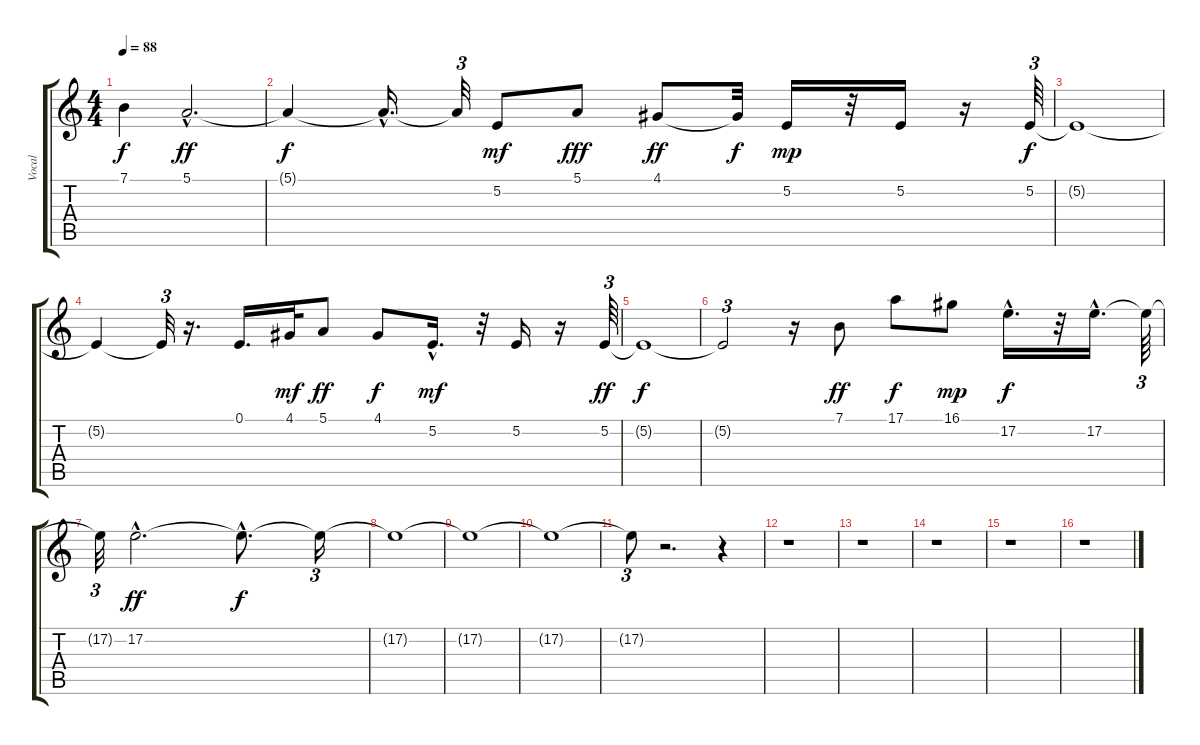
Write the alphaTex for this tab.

\track ("Vocal" "Vocal") {instrument flute}
\staff {score tabs}
\tuning (E4 B3 G3 D3 A2 E2) {hide}
\ts (4 4)
\tempo 88
\clef g2
\ks c
7.1.4{dy f} 5.1{hac}.2{d dy ff} |
5.1{t}.4{dy f} 5.1{hac t}.16{d} 5.1{t}.32{tu (3 2)} 5.2.8{dy mf} 5.1.8{dy fff} 4.1.8{dy ff} 4.1{t}.32{dy f} 5.2.16{dy mp} r.32 5.2.16 r.16 5.2.64{tu (3 2) dy f} |
5.2{t}.1 |
5.2{t}.4 5.2{t}.32{tu (3 2)} r.16{d} 0.1.16{d} 4.1.32{dy mf} 5.1.8{dy ff} 4.1.8{dy f} 5.2{hac}.16{d dy mf} r.32 5.2.16 r.16 5.2.64{tu (3 2) dy ff} |
5.2{t}.1{dy f} |
5.2{t}.2{tu (3 2)} r.16 7.1.8{dy ff} 17.1.8{dy f} 16.1.8{dy mp} 17.2{hac}.16{d dy f} r.32 17.2{hac}.16{d} 17.2{t}.64{tu (3 2)} |
17.2{t}.32{tu (3 2)} 17.2{hac}.2{d dy ff} 17.2{hac t}.8{d dy f} 17.2{t}.16{tu (3 2)} |
17.2{t}.1 |
17.2{t}.1 |
17.2{t}.1 |
17.2{t}.8{tu (3 2)} r.2{d} r.4{tu (3 2)} |
r.1 |
r.1 |
r.1 |
r.1 |
r.1
